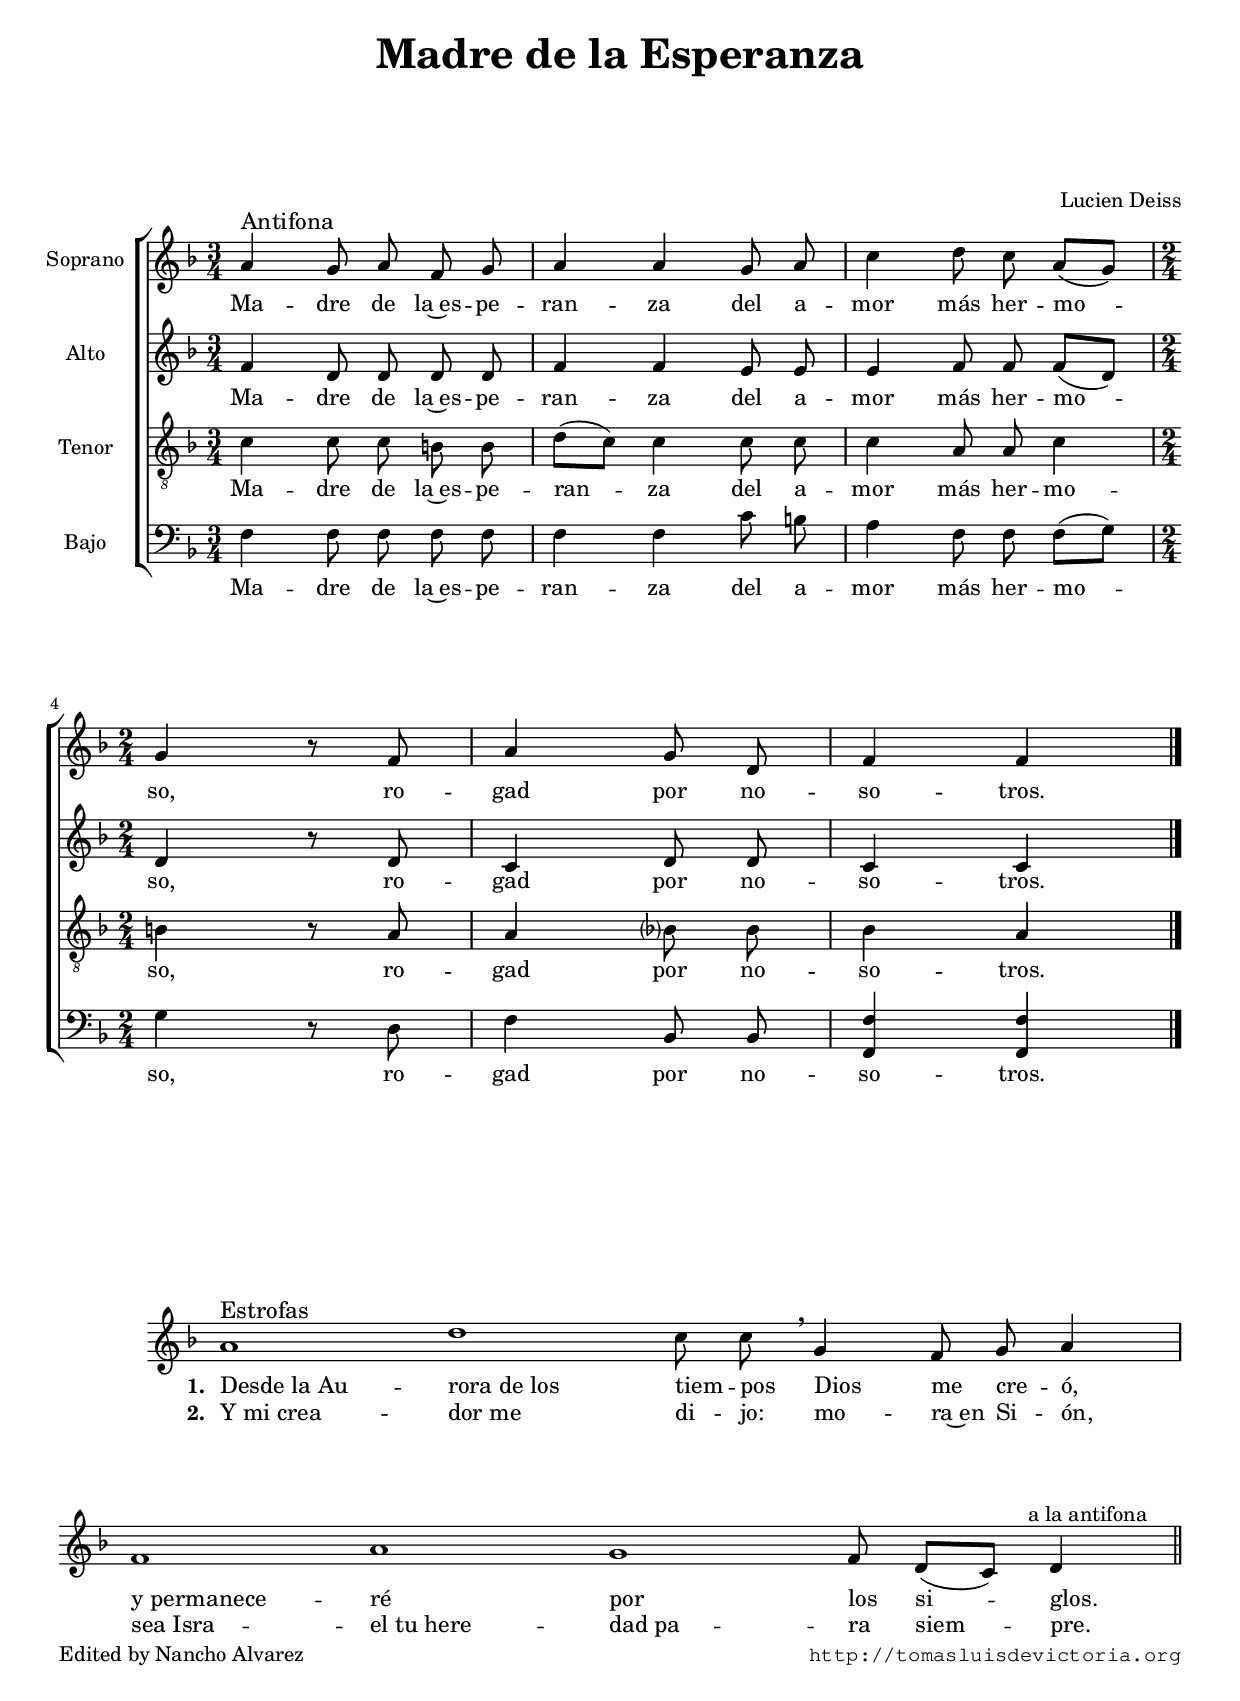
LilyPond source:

\version "2.11.22"

#(set-default-paper-size "a4")
#(set-global-staff-size 18)
#(ly:set-option 'point-and-click #f)

ss=\once \set suggestAccidentals = ##t


\header {
	title=\markup{\column {" " " " \bigger \bigger "Madre de la Esperanza" " " " " " " } }
	composer="Lucien Deiss"
	%opus="(-)"
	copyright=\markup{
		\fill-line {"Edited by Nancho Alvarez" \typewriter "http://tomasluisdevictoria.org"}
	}
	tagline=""
}

global={\key f \major \time 3/4  \skip 1*3/4*3 \time 2/4 \skip 1*2/4*3  \bar "|." }


cantus={
	a'4^\markup{\bigger "Antifona"} g'8 a' f' g' |
	a'4 a' g'8 a' |
	c''4 d''8 c'' a'([ g')] |
	g'4 r8 f' |
%5
	a'4 g'8 d' |
	f'4 f'
}

altus={
	f'4 d'8 d' d' d' |
	f'4 f' e'8 e' |
	e'4 f'8 f' f'([ d')] |
	d'4 r8 d' |
%5
	c'4 d'8 d' |
	c'4 c'
}

tenor={
	c'4 c'8 c' b b |
d'([ c')] c'4 c'8 c' |
	c'4 a8 a c'4 |
	b r8 a |
%5
	a4 bes?8 bes |
	bes4 a 
}

bassus={
	f4 f8 f f f |
	f4 f c'8 b |
	a4 f8 f f([ g)] |
	g4 r8 d |
%5
	f4 bes,8 bes, |
	<f, f>4 <f, f> 
}


textocantus=\lyricmode{
Ma -- dre de la~es -- pe -- ran -- za
del a -- mor más her -- mo -- so,
ro -- gad por no -- so -- tros.
}




\score {
\new ChoirStaff<<

	\new Staff <<\global
	\new Voice="v1" {
		\set Staff.instrumentName="Soprano " 
		\clef "treble"
		\cantus }
	\new Lyrics \lyricsto "v1" {\textocantus }
	>>

	
	\new Staff << \global
	\new Voice="v2" {
		\set Staff.instrumentName="Alto "
		\clef "treble" 
		\altus}
	\new Lyrics \lyricsto "v2" {\textocantus }
	>>

	
	\new Staff <<\global
	\new Voice="v3" {
		\set Staff.instrumentName="Tenor "
		\clef "G_8"
		\tenor }
	\new Lyrics \lyricsto "v3" {\textocantus }
	>>
	

	\new Staff <<\global
	\new Voice="v4" {
		\set Staff.instrumentName="Bajo "
		\clef "bass" 
		\bassus }
	\new Lyrics \lyricsto "v4" {\textocantus}
	>>
	
>>

\layout{ 
	%\context {\Lyrics \override VerticalAxisGroup #'minimum-Y-extent = #'(-0 . 0) }
	\context {\Score \override BarNumber #'padding = #2 }
	%\context {\Lyrics \override LyricText #'font-size = #2 }
	\context {\Voice 
		%melismaBusyProperties = #'() 
		autoBeaming = ##f
	}
	%\context { \RemoveEmptyStaffContext }
	\context {\Staff 
		%\remove Time_signature_engraver
		%\consists Ambitus_engraver 
	}
}

%\midi {}

}


\score{
	\new Voice {\relative c''{
			\set autoBeaming = ##f
			\cadenzaOn
			\key f \major
			a1^\markup{\bigger "Estrofas"} d c8 c8 \breathe
			g4 f8 g a4 \bar "|" 
			f1 a1 g1 f8 d([ c)]^"        a la antifona" d4 
			\bar "||"
		}
	}	
	\addlyrics {
		\set stanza = "1. "
		"Desde la Au" -- "rora de los" tiem -- pos
		Dios me cre -- ó,
		"y permanece" -- ré por los si -- glos.
	}
	\addlyrics {
		\set stanza = "2. "
		"Y mi crea" -- "dor me" di -- jo:
		mo -- ra~en Si -- ón,
		"sea Isra" -- "el tu here" -- "dad pa" -- ra siem -- pre.
	}


	
	\layout {
		\context{\Lyrics
			\override LyricText #'self-alignment-X = #-1
		}
		\context{\Staff
			\remove Time_signature_engraver
		}
	
	}
}


\paper{
	system-count=2
	line-width=19.0\cm
	ragged-last-bottom = ##f
	between-system-padding = 0
	ragged-last-bottom = ##f
}
